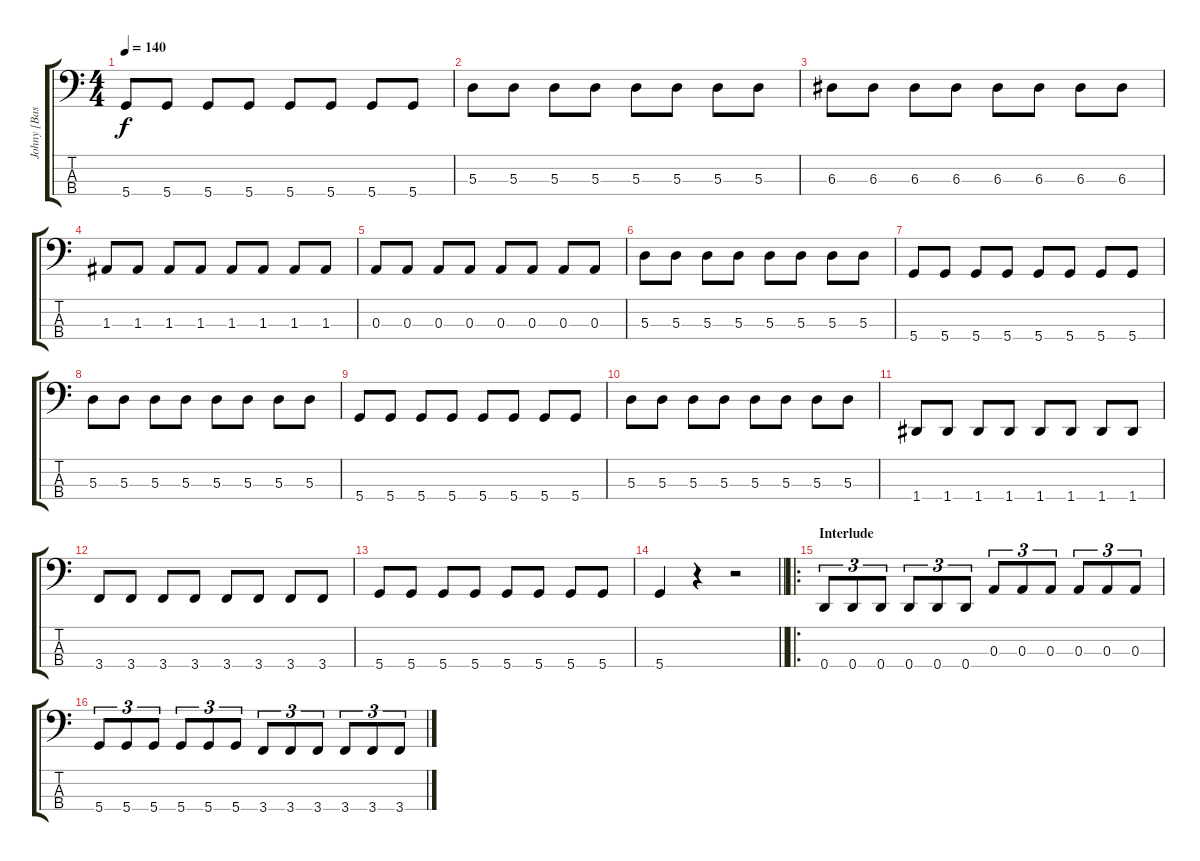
\track ("Johny [Bass]" "Johny [Bas") {instrument electricbasspick}
\staff {score tabs}
\tuning (G2 D2 A1 D1) {hide}
\ts (4 4)
\tempo 140
\clef f4
\ks c
5.4.8{dy f} 5.4.8 5.4.8 5.4.8 5.4.8 5.4.8 5.4.8 5.4.8 |
5.3.8 5.3.8 5.3.8 5.3.8 5.3.8 5.3.8 5.3.8 5.3.8 |
6.3.8 6.3.8 6.3.8 6.3.8 6.3.8 6.3.8 6.3.8 6.3.8 |
1.3.8 1.3.8 1.3.8 1.3.8 1.3.8 1.3.8 1.3.8 1.3.8 |
0.3.8 0.3.8 0.3.8 0.3.8 0.3.8 0.3.8 0.3.8 0.3.8 |
5.3.8 5.3.8 5.3.8 5.3.8 5.3.8 5.3.8 5.3.8 5.3.8 |
5.4.8 5.4.8 5.4.8 5.4.8 5.4.8 5.4.8 5.4.8 5.4.8 |
5.3.8 5.3.8 5.3.8 5.3.8 5.3.8 5.3.8 5.3.8 5.3.8 |
5.4.8 5.4.8 5.4.8 5.4.8 5.4.8 5.4.8 5.4.8 5.4.8 |
5.3.8 5.3.8 5.3.8 5.3.8 5.3.8 5.3.8 5.3.8 5.3.8 |
1.4.8 1.4.8 1.4.8 1.4.8 1.4.8 1.4.8 1.4.8 1.4.8 |
3.4.8 3.4.8 3.4.8 3.4.8 3.4.8 3.4.8 3.4.8 3.4.8 |
5.4.8 5.4.8 5.4.8 5.4.8 5.4.8 5.4.8 5.4.8 5.4.8 |
\barLineRight lightlight
5.4.4 r.4 r.2 |
\ro
\section ("" "Interlude")
0.4.8{tu (3 2)} 0.4.8{tu (3 2)} 0.4.8{tu (3 2)} 0.4.8{tu (3 2)} 0.4.8{tu (3 2)} 0.4.8{tu (3 2)} 0.3.8{tu (3 2)} 0.3.8{tu (3 2)} 0.3.8{tu (3 2)} 0.3.8{tu (3 2)} 0.3.8{tu (3 2)} 0.3.8{tu (3 2)} |
5.4.8{tu (3 2)} 5.4.8{tu (3 2)} 5.4.8{tu (3 2)} 5.4.8{tu (3 2)} 5.4.8{tu (3 2)} 5.4.8{tu (3 2)} 3.4.8{tu (3 2)} 3.4.8{tu (3 2)} 3.4.8{tu (3 2)} 3.4.8{tu (3 2)} 3.4.8{tu (3 2)} 3.4.8{tu (3 2)}
